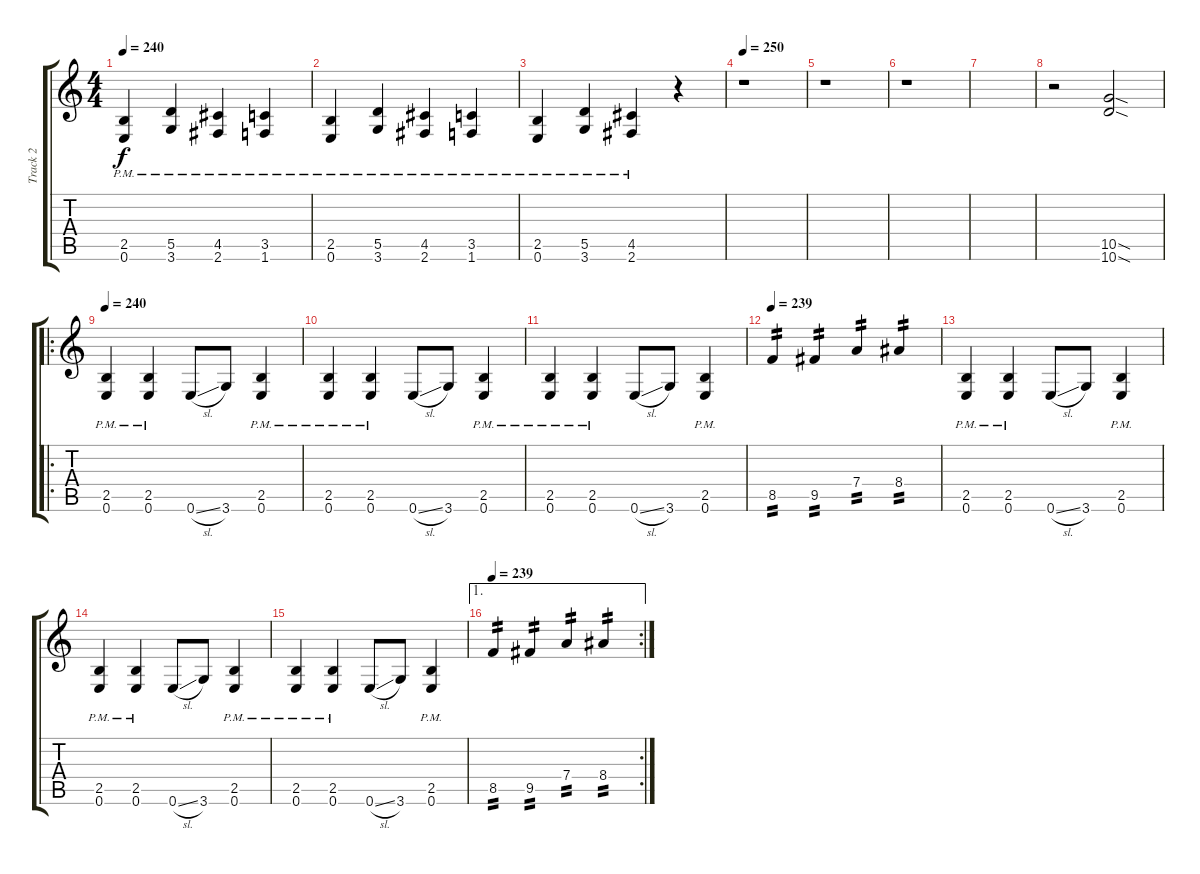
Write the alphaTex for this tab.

\track ("Track 2" "Track 2") {instrument distortionguitar}
\staff {score tabs}
\tuning (E4 B3 G3 D3 A2 E2) {hide}
\ts (4 4)
\tempo 240
\clef g2
\ks c
(2.5{pm} 0.6{pm}).4{dy f} (5.5{pm} 3.6{pm}).4 (4.5{pm} 2.6{pm}).4 (3.5{pm} 1.6{pm}).4 |
(2.5{pm} 0.6{pm}).4 (5.5{pm} 3.6{pm}).4 (4.5{pm} 2.6{pm}).4 (3.5{pm} 1.6{pm}).4 |
(2.5{pm} 0.6{pm}).4 (5.5{pm} 3.6{pm}).4 (4.5{pm} 2.6{pm}).4 r.4 |
\tempo 250
r.1 |
r.1 |
r.1 |
|
r.2 (10.5{sod} 10.6{sod}).2 |
\ro
\tempo 240
(2.5{pm} 0.6{pm}).4 (2.5 0.6{pm}).4 0.6{sl}.8 3.6.8 (2.5{pm} 0.6{pm}).4 |
(2.5{pm} 0.6{pm}).4 (2.5{pm} 0.6{pm}).4 0.6{sl}.8 3.6.8 (2.5{pm} 0.6{pm}).4 |
(2.5{pm} 0.6{pm}).4 (2.5 0.6{pm}).4 0.6{sl}.8 3.6.8 (2.5{pm} 0.6{pm}).4 |
\tempo 239
8.5.4{tp 2} 9.5.4{tp 2} 7.4.4{tp 2} 8.4.4{tp 2} |
(2.5{pm} 0.6{pm}).4 (2.5 0.6{pm}).4 0.6{sl}.8 3.6.8 (2.5{pm} 0.6{pm}).4 |
(2.5{pm} 0.6{pm}).4 (2.5{pm} 0.6{pm}).4 0.6{sl}.8 3.6.8 (2.5{pm} 0.6{pm}).4 |
(2.5{pm} 0.6{pm}).4 (2.5 0.6{pm}).4 0.6{sl}.8 3.6.8 (2.5{pm} 0.6{pm}).4 |
\ae 1
\rc 2
\tempo 239
8.5.4{tp 2} 9.5.4{tp 2} 7.4.4{tp 2} 8.4.4{tp 2}
